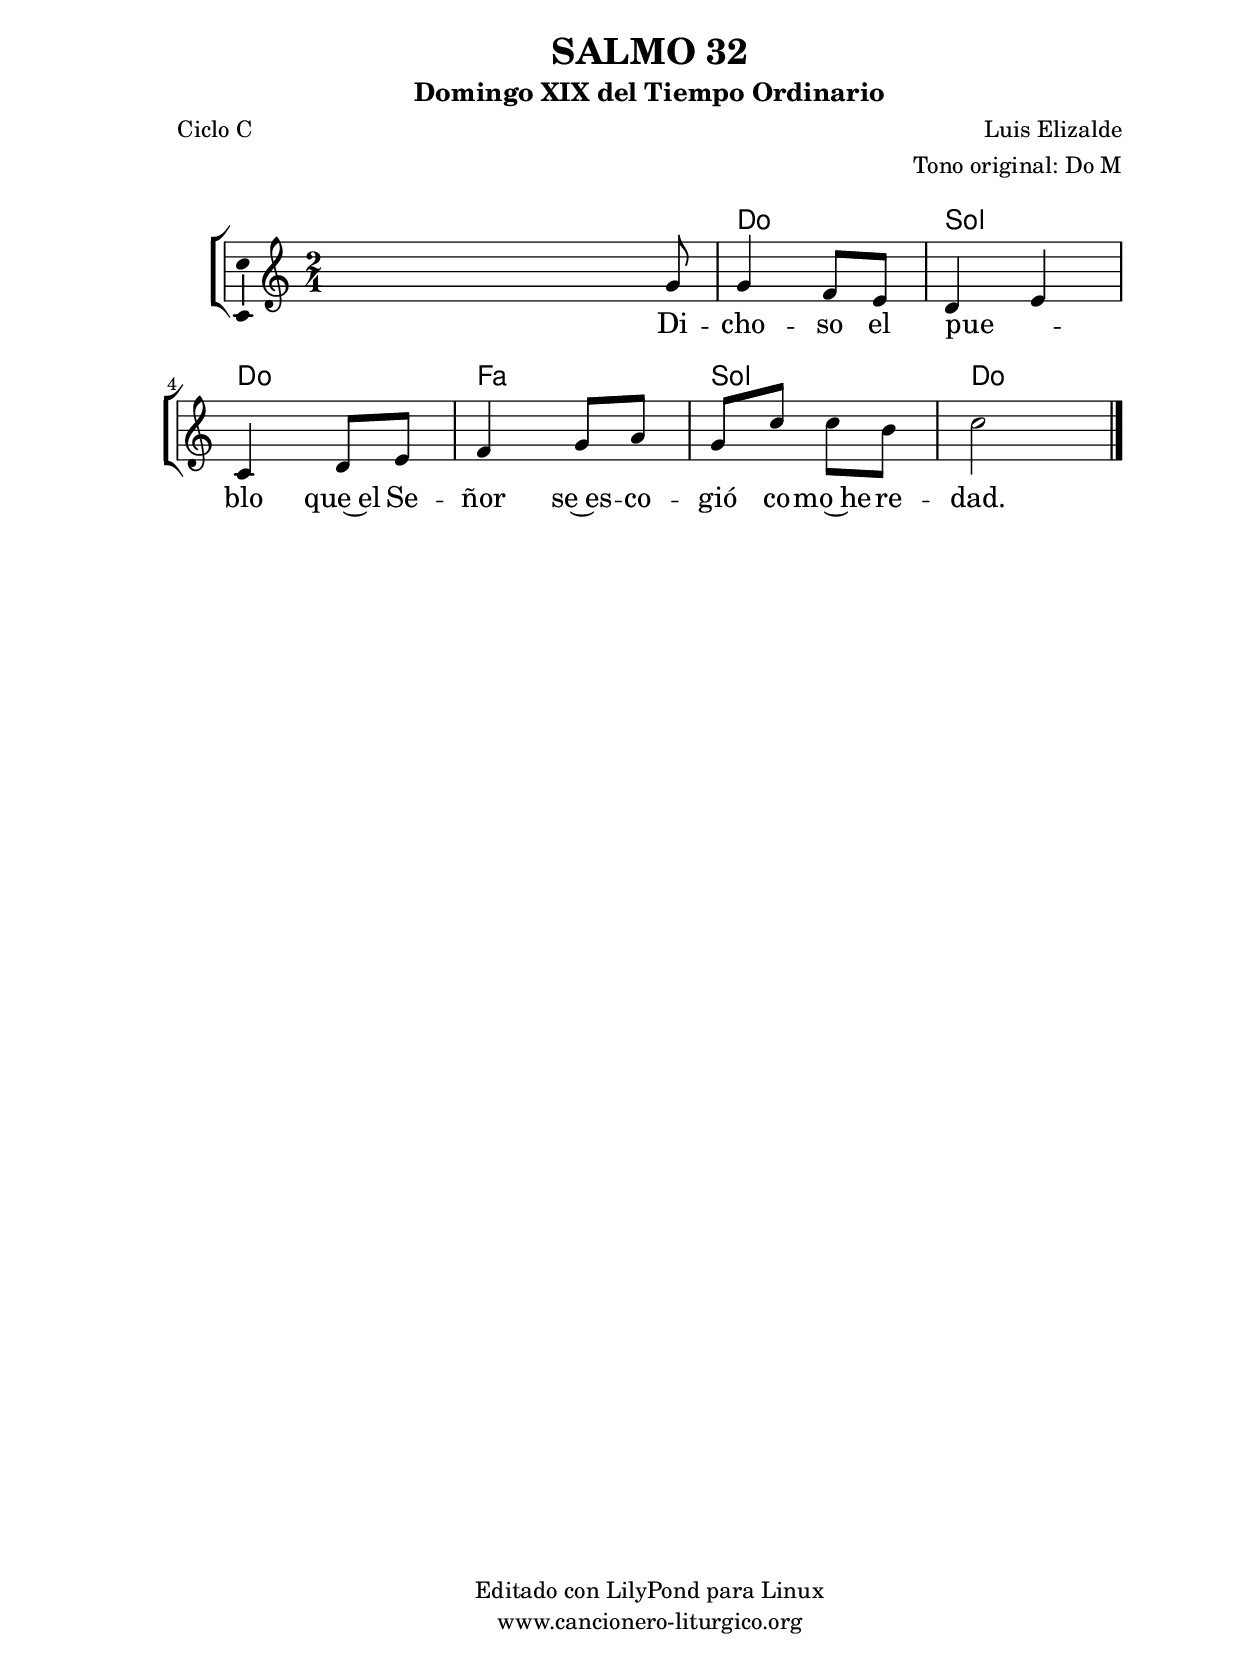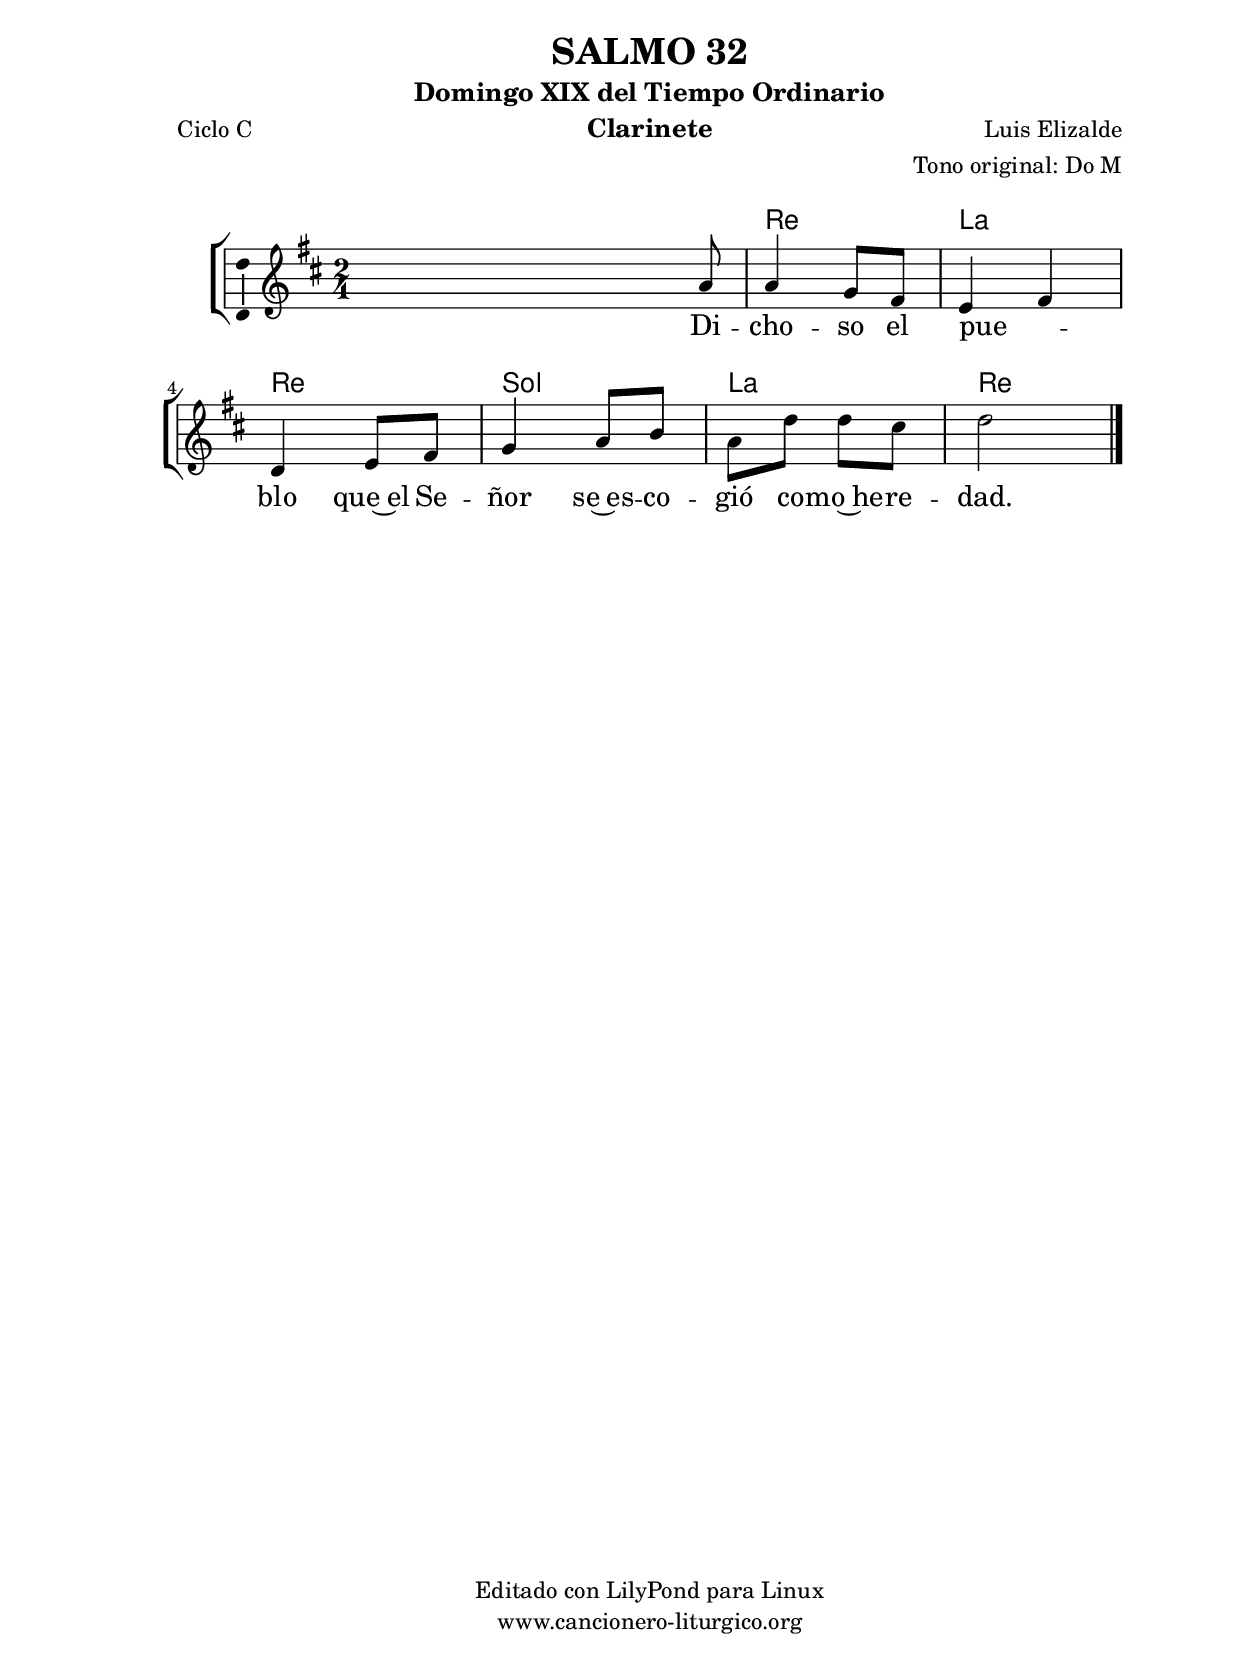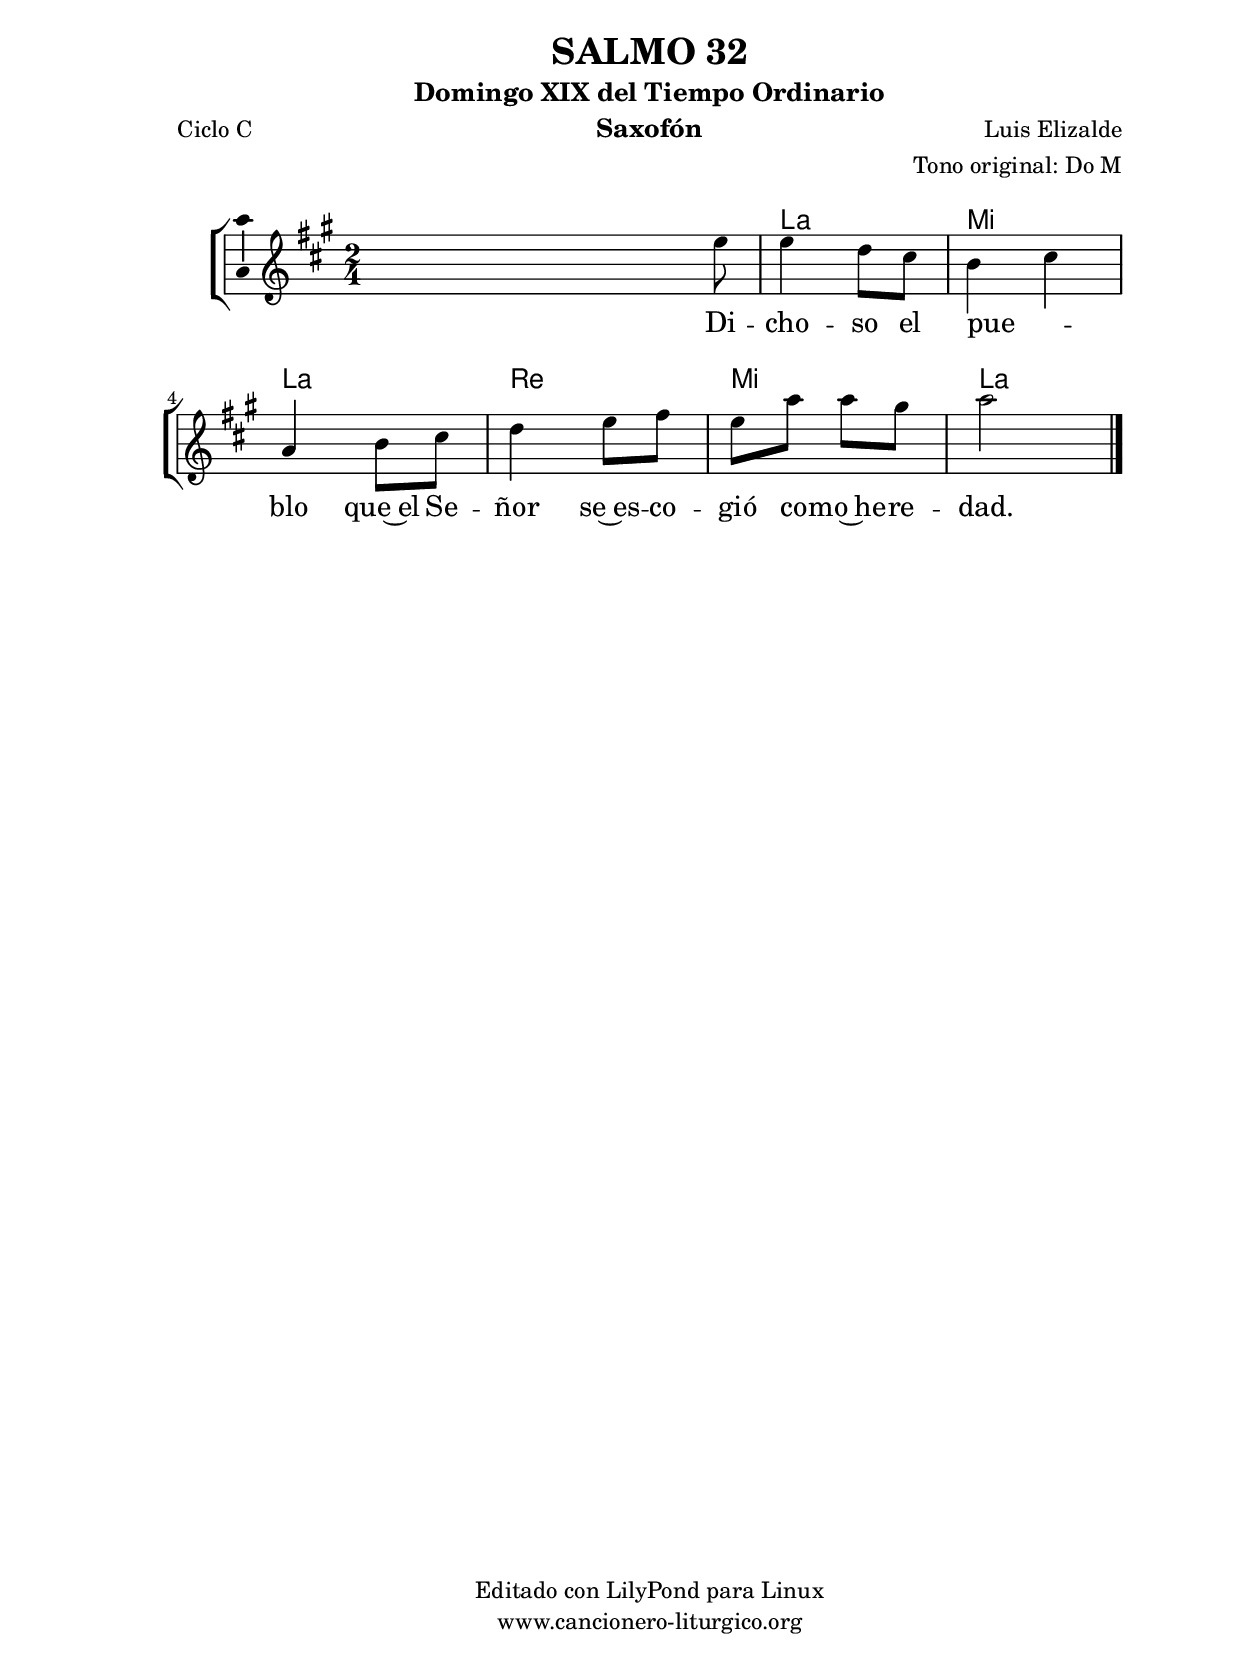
%
%para convertir .midi en .wav:
%timidity filename.midi -Ow -o finename.wav
%
%
%Para convertir de .wav a .mp3:
%lame -h -m j filename.wav
%
%
%para escuchar el midi:
%timidity nombrefichero.midi
%


%versión de lilypond para la que se ha escrito esta partitura:
\version "2.16.0"

	%Tamaño papel
	#(set-default-paper-size "a4")
	%Tamaño partitura
	#(set-global-staff-size 20)
	%No responde al pulsar sobre una nota
	#(ly:set-option 'point-and-click #f)

%parámetros del encabezamiento:
\header {
	title = "SALMO 32"
	subtitle = "Domingo XIX del Tiempo Ordinario"
	composer = "Luis Elizalde"
	poet = "Ciclo C"
	meter = ""
	arranger = "Tono original: Do M"
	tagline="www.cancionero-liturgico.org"
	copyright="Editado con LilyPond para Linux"
	tiempo = "Ordinario"
	usos = "Salmo"
	letra = "Dichoso el pueblo que el Señor se escogió como heredad."
	}

%parámetros asociados al papel:
\paper  {
	oddHeaderMarkup = \markup {\fill-line { \on-the-fly #not-first-page \fromproperty #'header:title \on-the-fly #not-first-page \fromproperty #'header:composer }}
	evenHeaderMarkup = \markup {\fill-line { \fromproperty #'header:composer \fromproperty #'header:title }}
	#(set-paper-size "a4")
	print-page-number = ##f
	first-page-number = 1
	print-first-page-number = ##f
%	head-separation = 3.0 \cm
	top-margin = 2.0 \cm
	bottom-margin = 0.5\cm
%%%	bottom-margin = -1.0\cm
	left-margin = 3.0 \cm
	line-width = 16.0 \cm 
	indent = 8\mm
	interscoreline = 2.\mm
	between-system-space = 15\mm
%	para que las partituras no llenen la hoja:
	ragged-bottom = ##t
%	idem para la última hoja:
	ragged-last-bottom = ##f
%	para que las partituras llenen el ancho del papel:
	ragged-last = ##f
	after-title-space = 2.5 \cm
%page-count=1
system-count=2

	%Flexible Vertical Spacing
%	markup-markup-spacing =
%	#'((basic-distance . 15) (minimum-distance . 15) (padding . 3))
	markup-system-spacing =
	#'((basic-distance . 15) (minimum-distance . 15) (padding . 3))
	system-system-spacing =
	#'((basic-distance . 15) (minimum-distance . 15) (padding . 3))
	score-system-spacing =
	#'((basic-distance . 15) (minimum-distance . 15) (padding . 5))
%	top-system-spacing = % header
%	#'((basic-distance . 8) (minimum-distance . 0) (padding . 3))
%	top-markup-spacing =
%	#'((basic-distance . 20) (minimum-distance . 20) (padding . 3))
	last-bottom-spacing = % footer
	#'((basic-distance . 5) (minimum-distance . 5) (padding . 3))
%	score-markup-spacing =
%	#'((basic-distance . 16) (minimum-distance . 13) (padding . 3))

	}


%parámetros que afectan a toda la partitura:
global =  {
	%clave de sol (G):
	\clef G
	%armadura:
%	\transpose f a
	\key c \major
	\tempo 4=80
	\set Score.tempoHideNote = ##t
	}


acordes = {
	\italianChords
	\chordmode {
%	\transpose f a
{

s2
c2 g c f g c

	}
	}
}

melodia = 
%	\transpose f a
{
	\relative c''{

\time 2/4
s4 s8 g8
g4 f8 e
d4 e
c4 d8 e
f4 g8 a
g8 c c b
c2

	\bar "|."
	}
	}


texto = \lyricmode {
Di -- cho -- so el pue -- _ blo
que~el Se -- ñor se~es -- co -- gió co -- mo~he -- re -- dad.
	}


acordesStaff = \context ChordNames = acordesStaff <<
	\set chordChanges = ##t
	\acordes
	>>


vozStaff = \context Voice = vozStaff
\with {\consists "Ambitus_engraver"}
<<
%	\set Staff.instrumentName = ""
%	\set Staff.shortInstrumentName = ""
%	\set Staff.midiInstrument = #"clarinet"
%	\set Staff.midiInstrument = #"cello"
%	\set Staff.midiInstrument = #"flute"
	\set Staff.midiInstrument = #"electric guitar (jazz)"
%	\set Staff.midiInstrument = #"english horn"
%	\set Staff.midiInstrument = #"violin"
%	\set Staff.midiInstrument = #"glockenspiel"
	\set Staff.midiMinimumVolume = #0.7
	\set Staff.midiMaximumVolume = #0.9
	\global
	\melodia
	>>


textoStaff = \context Lyrics = textoStaff <<
	\lyricsto vozStaff \texto
	>>

\book {
	\score {
		\context ChoirStaff {
			\override StaffGroup.SystemStartBracket #'collapse-height = #1
			\override Score.SystemStartBar #'collapse-height = #1
			<<
			\acordesStaff
			\vozStaff
			\textoStaff
			>>
			}
		\layout {
	    		\context {
				\Lyrics
				\override LyricText #'font-size = #2
				}
	   		 \context {
				\Score
				%fontSize = #3
				\override StaffSymbol #'staff-space = #(magstep +3)
				%\override Beam #'thickness = #0.55
				%\override SpacingSpanner #'spacing-increment = #1.0
				%\override Slur #'height-limit = #1.5
				}
			}
		}
	\score {
		\unfoldRepeats
		\context ChoirStaff {
			<<
			\acordesStaff
			\vozStaff
			>>
			}
		\midi {
	  		\context {
	  			\Score
				tempoWholesPerMinute = #(ly:make-moment 70 4)
				}
			}
		}
	}

%Partitura para clarinete
#(define output-suffix "C")
\book {
	\header{
		instrument = "Clarinete"
		}
	\score {
		\context ChoirStaff {
			\override StaffGroup.SystemStartBracket #'collapse-height = #1
			\override Score.SystemStartBar #'collapse-height = #1
\transpose c d
			<<
			\acordesStaff
			\vozStaff
			\textoStaff
			>>
			}
		\layout {
	    		\context {
				\Lyrics
				\override LyricText #'font-size = #2
				}
	   		 \context {
				\Score
				%fontSize = #3
				\override StaffSymbol #'staff-space = #(magstep +3)
				%\override Beam #'thickness = #0.55
				%\override SpacingSpanner #'spacing-increment = #1.0
				%\override Slur #'height-limit = #1.5
				}
			}
		}
	}

%Partitura para saxofón
#(define output-suffix "S")
\book {
	\header{
		instrument = "Saxofón"
		}
	\score {
		\context ChoirStaff {
			\override StaffGroup.SystemStartBracket #'collapse-height = #1
			\override Score.SystemStartBar #'collapse-height = #1
\transpose c a
			<<
			\acordesStaff
			\vozStaff
			\textoStaff
			>>
			}
		\layout {
	    		\context {
				\Lyrics
				\override LyricText #'font-size = #2
				}
	   		 \context {
				\Score
				%fontSize = #3
				\override StaffSymbol #'staff-space = #(magstep +3)
				%\override Beam #'thickness = #0.55
				%\override SpacingSpanner #'spacing-increment = #1.0
				%\override Slur #'height-limit = #1.5
				}
			}
		}
	}

